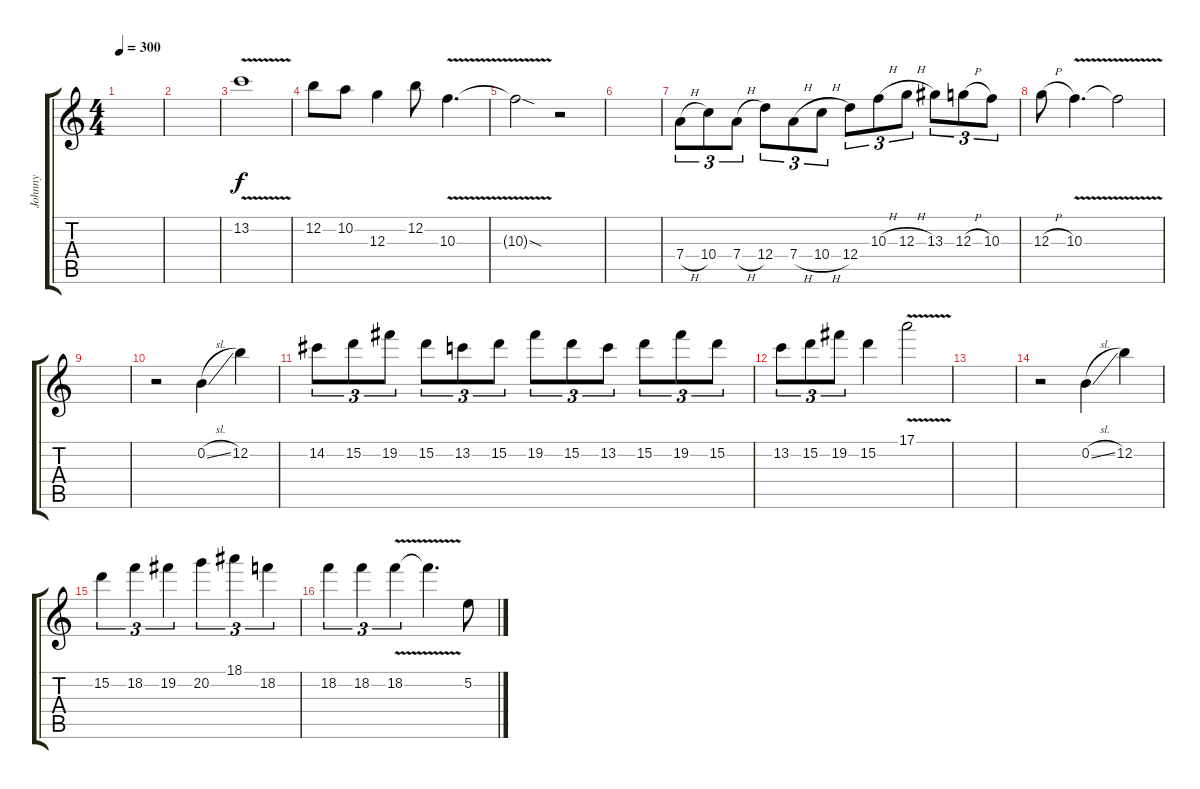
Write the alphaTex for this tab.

\track ("Johnny" "Johnny") {instrument overdrivenguitar}
\staff {score tabs}
\tuning (E4 B3 G3 D3 A2 D2) {hide}
\ts (4 4)
\tempo 300
\clef g2
\ks c
|
|
13.2{v}.1 |
12.2.8 10.2.8 12.3.4 12.2.8 10.3{v}.4{d} |
10.3{sod t}.2 r.2 |
|
7.4{h}.8{tu (3 2)} 10.4.8{tu (3 2)} 7.4{h}.8{tu (3 2)} 12.4.8{tu (3 2)} 7.4{h}.8{tu (3 2)} 10.4{h}.8{tu (3 2)} 12.4.8{tu (3 2)} 10.3{h}.8{tu (3 2)} 12.3{h}.8{tu (3 2)} 13.3.8{tu (3 2)} 12.3{h}.8{tu (3 2)} 10.3.8{tu (3 2)} |
12.3{h}.8 10.3{v}.4{d} 10.3{t}.2 |
|
r.2 0.2{sl}.4 12.2.4 |
14.2.8{tu (3 2)} 15.2.8{tu (3 2)} 19.2.8{tu (3 2)} 15.2.8{tu (3 2)} 13.2.8{tu (3 2)} 15.2.8{tu (3 2)} 19.2.8{tu (3 2)} 15.2.8{tu (3 2)} 13.2.8{tu (3 2)} 15.2.8{tu (3 2)} 19.2.8{tu (3 2)} 15.2.8{tu (3 2)} |
13.2.8{tu (3 2)} 15.2.8{tu (3 2)} 19.2.8{tu (3 2)} 15.2.4 17.1{v}.2 |
|
r.2 0.2{sl}.4 12.2.4 |
15.2.4{tu (3 2)} 18.2.4{tu (3 2)} 19.2.4{tu (3 2)} 20.2.4{tu (3 2)} 18.1.4{tu (3 2)} 18.2.4{tu (3 2)} |
18.2.4{tu (3 2)} 18.2.4{tu (3 2)} 18.2{v}.4{tu (3 2)} 18.2{t}.4{d} 5.2.8
